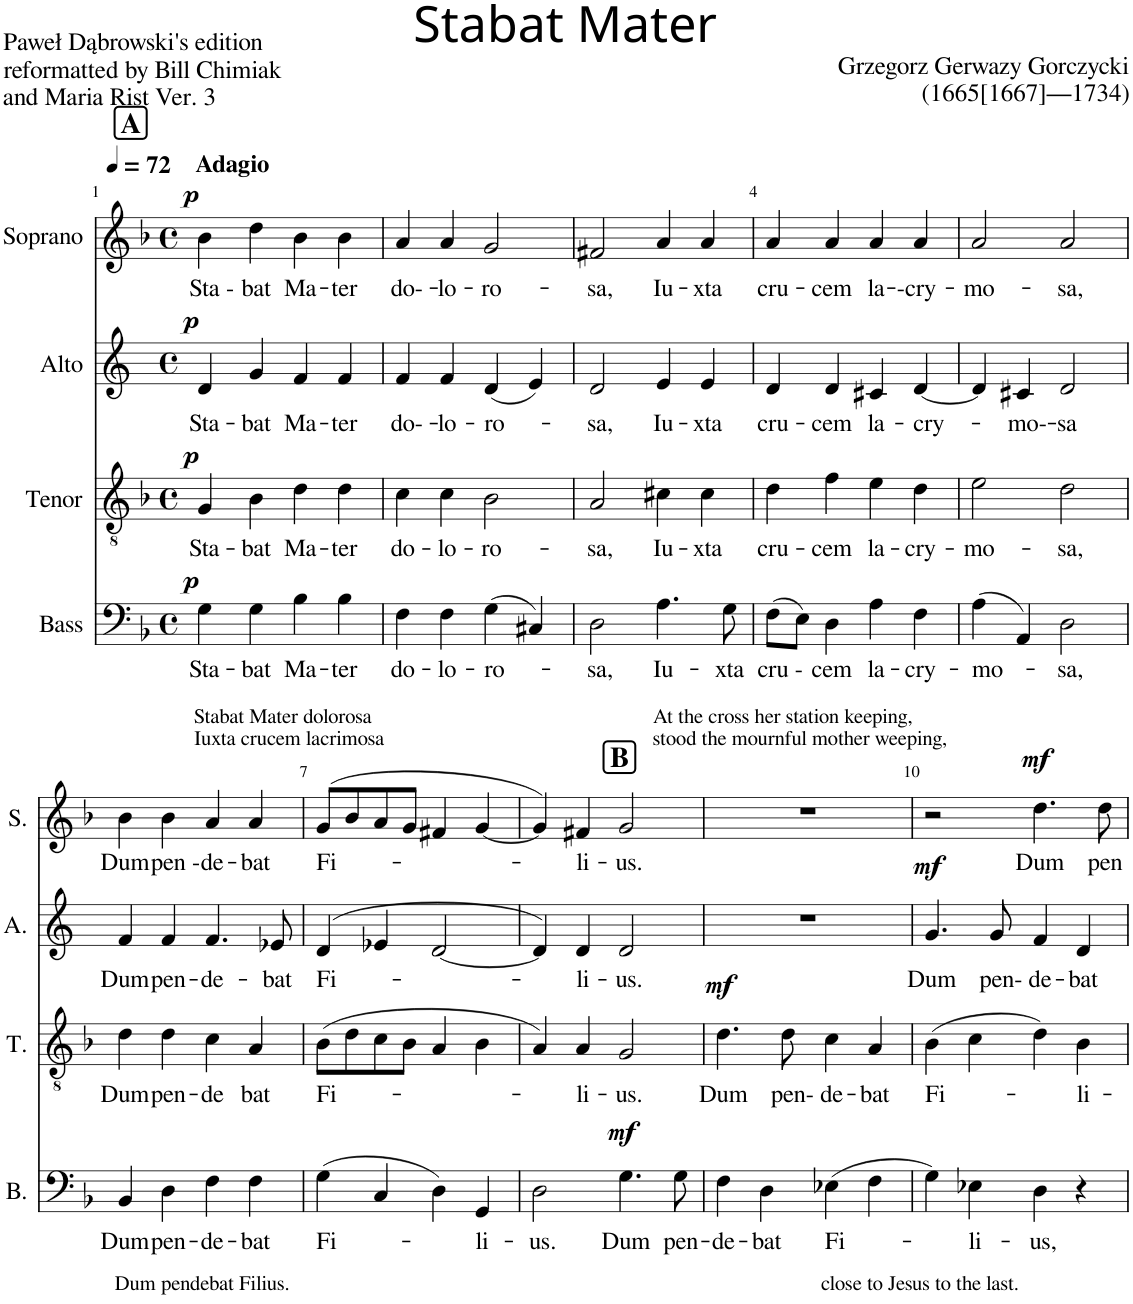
**kern	**text	**dynam	**kern	**text	**dynam	**kern	**text	**dynam	**kern	**text	**dynam
*part4	*part4	*part4	*part3	*part3	*part3	*part2	*part2	*part2	*part1	*part1	*part1
*staff4	*staff4	*staff4	*staff3	*staff3	*staff3	*staff2	*staff2	*staff2	*staff1	*staff1	*staff1
*I"Bass	*	*	*I"Tenor	*	*	*I"Alto	*	*	*I"Soprano	*	*
*I'B.	*	*	*I'T.	*	*	*I'A.	*	*	*I'S.	*	*
*clefF4	*	*	*clefGv2	*	*	*clefG2	*	*	*clefG2	*	*
*k[b-]	*	*	*k[b-]	*	*	*k[]	*	*	*k[b-]	*	*
*M4/4	*	*	*M4/4	*	*	*M4/4	*	*	*M4/4	*	*
*met(c)	*	*	*met(c)	*	*	*met(c)	*	*	*met(c)	*	*
*MM72	*	*	*MM72	*	*	*MM72	*	*	*MM72	*	*
!!LO:REH:place=s1:a:B:cj:fs=14:t=A
=1	=1	=1	=1	=1	=1	=1	=1	=1	=1	=1	=1
!	!	!	!	!	!	!	!	!	!LO:TX:a:B:t=Adagio	!	!
!LO:TX:b:t=Stabat Mater dolorosa	!	!	!	!	!	!	!	!	!	!	!
!LO:TX:b:t=Iuxta crucem lacrimosa	!	!	!	!	!	!	!	!	!	!	!
!	!LO:LY:b	!LO:DY:a	!	!LO:LY:b	!LO:DY:a	!	!LO:LY:b	!LO:DY:a	!	!LO:LY:b	!LO:DY:a
4G\	Sta-	p	4G/	Sta-	p	4d/	Sta-	p	4b-\	Sta --	p
!	!LO:LY:b	!	!	!LO:LY:b	!	!	!LO:LY:b	!	!	!LO:LY:b	!
4G\	-bat	.	4B-\	-bat	.	4g/	-bat	.	4dd\	-bat	.
!	!LO:LY:b	!	!	!LO:LY:b	!	!	!LO:LY:b	!	!	!LO:LY:b	!
4B-\	Ma-	.	4d\	Ma-	.	4f/	Ma-	.	4b-\	Ma-	.
!	!LO:LY:b	!	!	!LO:LY:b	!	!	!LO:LY:b	!	!	!LO:LY:b	!
4B-\	-ter	.	4d\	-ter	.	4f/	-ter	.	4b-\	-ter	.
=2	=2	=2	=2	=2	=2	=2	=2	=2	=2	=2	=2
!	!LO:LY:b	!	!	!LO:LY:b	!	!	!LO:LY:b	!	!	!LO:LY:b	!
4F\	do-	.	4c\	do-	.	4f/	do--	.	4a/	do--	.
!	!LO:LY:b	!	!	!LO:LY:b	!	!	!LO:LY:b	!	!	!LO:LY:b	!
4F\	-lo-	.	4c\	-lo-	.	4f/	-lo-	.	4a/	-lo-	.
!	!LO:LY:b	!	!	!LO:LY:b	!	!	!LO:LY:b	!	!	!LO:LY:b	!
(4G\	-ro-	.	2B-\	-ro-	.	(4d/	-ro-	.	2g/	-ro-	.
4C#X/)	.	.	.	.	.	4e/)	.	.	.	.	.
=3	=3	=3	=3	=3	=3	=3	=3	=3	=3	=3	=3
!	!LO:LY:b	!	!	!LO:LY:b	!	!	!LO:LY:b	!	!	!LO:LY:b	!
2D\	-sa,	.	2A/	-sa,	.	2d/	-sa,	.	2f#X/	-sa,	.
!LO:TX:b:t=At the cross her station keeping,	!	!	!	!	!	!	!	!	!	!	!
!LO:TX:b:t=stood the mournful mother weeping,	!	!	!	!	!	!	!	!	!	!	!
!	!LO:LY:b	!	!	!LO:LY:b	!	!	!LO:LY:b	!	!	!LO:LY:b	!
4.A\	Iu-	.	4c#X\	Iu-	.	4e/	Iu-	.	4a/	Iu-	.
!	!	!	!	!LO:LY:b	!	!	!LO:LY:b	!	!	!LO:LY:b	!
.	.	.	4c#\	-xta	.	4e/	-xta	.	4a/	-xta	.
!	!LO:LY:b	!	!	!	!	!	!	!	!	!	!
8G\	-xta	.	.	.	.	.	.	.	.	.	.
=4	=4	=4	=4	=4	=4	=4	=4	=4	=4	=4	=4
!	!LO:LY:b	!	!	!LO:LY:b	!	!	!LO:LY:b	!	!	!LO:LY:b	!
(8F\L	cru -	.	4d\	cru-	.	4d/	cru-	.	4a/	cru-	.
8E\J)	.	.	.	.	.	.	.	.	.	.	.
!	!LO:LY:b	!	!	!LO:LY:b	!	!	!LO:LY:b	!	!	!LO:LY:b	!
4D\	-cem	.	4f\	-cem	.	4d/	-cem	.	4a/	-cem	.
!	!LO:LY:b	!	!	!LO:LY:b	!	!	!LO:LY:b	!	!	!LO:LY:b	!
4A\	la-	.	4e\	la-	.	4c#X/	la-	.	4a/	la-	.
!	!LO:LY:b	!	!	!LO:LY:b	!	!	!LO:LY:b	!	!	!LO:LY:b	!
4F\	-cry-	.	4d\	-cry-	.	[4d/	-cry-	.	4a/	--cry-	.
=5	=5	=5	=5	=5	=5	=5	=5	=5	=5	=5	=5
!	!LO:LY:b	!	!	!LO:LY:b	!	!	!	!	!	!LO:LY:b	!
(4A\	-mo-	.	2e\	-mo-	.	4d/]	.	.	2a/	-mo-	.
!	!	!	!	!	!	!	!LO:LY:b	!	!	!	!
4AA/)	.	.	.	.	.	4c#X/	-mo--	.	.	.	.
!	!LO:LY:b	!	!	!LO:LY:b	!	!	!LO:LY:b	!	!	!LO:LY:b	!
2D\	-sa,	.	2d\	-sa,	.	2d/	-sa	.	2a/	-sa,	.
!!LO:LB:g=z
=6	=6	=6	=6	=6	=6	=6	=6	=6	=6	=6	=6
!LO:TX:b:t=Dum pendebat Filius.	!	!	!	!	!	!	!	!	!	!	!
!	!LO:LY:b	!	!	!LO:LY:b	!	!	!LO:LY:b	!	!	!LO:LY:b	!
4BB-/	Dum	.	4d\	Dum	.	4f/	Dum	.	4b-\	Dum	.
!	!LO:LY:b	!	!	!LO:LY:b	!	!	!LO:LY:b	!	!	!LO:LY:b	!
4D\	pen-	.	4d\	pen-	.	4f/	pen-	.	4b-\	pen --	.
!	!LO:LY:b	!	!	!LO:LY:b	!	!	!LO:LY:b	!	!	!LO:LY:b	!
4F\	-de-	.	4c\	-de-	.	4.f/	-de-	.	4a/	-de-	.
!	!LO:LY:b	!	!	!LO:LY:b	!	!	!	!	!	!LO:LY:b	!
4F\	-bat	.	4A/	-bat	.	.	.	.	4a/	-bat	.
!	!	!	!	!	!	!	!LO:LY:b	!	!	!	!
.	.	.	.	.	.	8e-X/	-bat	.	.	.	.
=7	=7	=7	=7	=7	=7	=7	=7	=7	=7	=7	=7
!	!LO:LY:b	!	!	!LO:LY:b	!	!	!LO:LY:b	!	!	!LO:LY:b	!
(4G\	Fi-	.	(8B-\L	Fi-	.	(>4d/	Fi-	.	(>8g/L	Fi-	.
.	.	.	8d\	.	.	.	.	.	8b-/	.	.
4C/	.	.	8c\	.	.	4e-X/	.	.	8a/	.	.
.	.	.	8B-\J	.	.	.	.	.	8g/J	.	.
4D\)	.	.	4A/	.	.	[2d/	.	.	4f#X/	.	.
!	!LO:LY:b	!	!	!	!	!	!	!	!	!	!
4GG/	-li-	.	4B-\	.	.	.	.	.	[4g/	.	.
!!LO:REH:place=s1:a:B:cj:fs=14:t=B:qo=2
=8	=8	=8	=8	=8	=8	=8	=8	=8	=8	=8	=8
!	!LO:LY:b	!	!	!	!	!	!	!	!	!	!
2D\	-us.	.	4A/)	.	.	4d/])	.	.	4g/])	.	.
!	!	!	!	!LO:LY:b	!	!	!LO:LY:b	!	!	!LO:LY:b	!
.	.	.	4A/	-li-	.	4d/	li-	.	4f#X/	-li-	.
!	!LO:LY:b	!LO:DY:a	!	!LO:LY:b	!	!	!LO:LY:b	!	!	!LO:LY:b	!
4.G\	Dum	mf	2G/	-us.	.	2d/	-us.	.	2g/	-us.	.
!	!LO:LY:b	!	!	!	!	!	!	!	!	!	!
8G\	pen-	.	.	.	.	.	.	.	.	.	.
=9	=9	=9	=9	=9	=9	=9	=9	=9	=9	=9	=9
!	!LO:LY:b	!	!	!LO:LY:b	!LO:DY:a	!	!	!	!	!	!
4F\	-de-	.	4.d\	Dum	mf	1r	.	.	1r	.	.
!	!LO:LY:b	!	!	!	!	!	!	!	!	!	!
4D\	-bat	.	.	.	.	.	.	.	.	.	.
!	!	!	!	!LO:LY:b	!	!	!	!	!	!	!
.	.	.	8d\	pen-	.	.	.	.	.	.	.
!LO:TX:b:t=close to Jesus to the last.	!	!	!	!	!	!	!	!	!	!	!
!	!LO:LY:b	!	!	!LO:LY:b	!	!	!	!	!	!	!
(4E-X\	Fi-	.	4c\	-- de-	.	.	.	.	.	.	.
!	!	!	!	!LO:LY:b	!	!	!	!	!	!	!
4F\	.	.	4A/	-bat	.	.	.	.	.	.	.
=10	=10	=10	=10	=10	=10	=10	=10	=10	=10	=10	=10
!	!	!	!	!LO:LY:b	!	!	!LO:LY:b	!LO:DY:a	!	!	!
4G\)	.	.	(4B-\	Fi-	.	4.g/	Dum	mf	2r	.	.
!	!LO:LY:b	!	!	!	!	!	!	!	!	!	!
4E-X\	-li-	.	4c\	.	.	.	.	.	.	.	.
!	!	!	!	!	!	!	!LO:LY:b	!	!	!	!
.	.	.	.	.	.	8g/	pen-	.	.	.	.
!	!LO:LY:b	!	!	!	!	!	!LO:LY:b	!	!	!LO:LY:b	!LO:DY:a
4D\	-us,	.	4d\)	.	.	4f/	-- de-	.	4.dd\	Dum	mf
!	!	!	!	!LO:LY:b	!	!	!LO:LY:b	!	!	!	!
4r	.	.	4B-\	-li-	.	4d/	-bat	.	.	.	.
!	!	!	!	!	!	!	!	!	!	!LO:LY:b	!
.	.	.	.	.	.	.	.	.	8dd\	pen-	.
=	=	=	=	=	=	=	=	=	=	=	=
*-	*-	*-	*-	*-	*-	*-	*-	*-	*-	*-	*-
